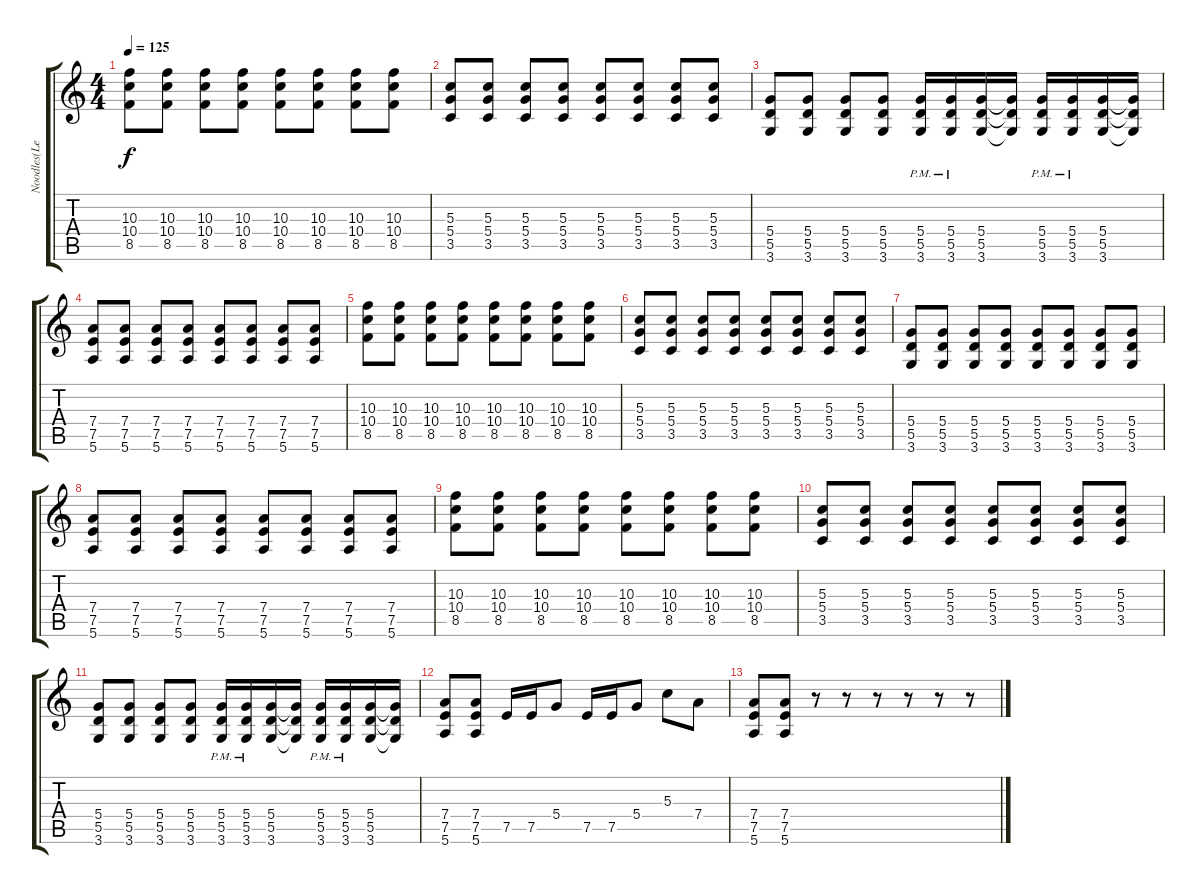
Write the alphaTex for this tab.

\track ("Noodles(Lead Guitar)" "Noodles(Le") {instrument distortionguitar}
\staff {score tabs}
\tuning (E4 B3 G3 D3 A2 E2) {hide}
\ts (4 4)
\tempo 125
\clef g2
\ks c
(10.3 10.4 8.5).8{dy f} (10.3 10.4 8.5).8 (10.3 10.4 8.5).8 (10.3 10.4 8.5).8 (10.3 10.4 8.5).8 (10.3 10.4 8.5).8 (10.3 10.4 8.5).8 (10.3 10.4 8.5).8 |
(5.3 5.4 3.5).8 (5.3 5.4 3.5).8 (5.3 5.4 3.5).8 (5.3 5.4 3.5).8 (5.3 5.4 3.5).8 (5.3 5.4 3.5).8 (5.3 5.4 3.5).8 (5.3 5.4 3.5).8 |
(5.4 5.5 3.6).8 (5.4 5.5 3.6).8 (5.4 5.5 3.6).8 (5.4 5.5 3.6).8 (5.4{pm} 5.5{pm} 3.6{pm}).16 (5.4{pm} 5.5{pm} 3.6{pm}).16 (5.4 5.5 3.6).16 (5.4{t} 5.5{t} 3.6{t}).16 (5.4{pm} 5.5{pm} 3.6{pm}).16 (5.4{pm} 5.5{pm} 3.6{pm}).16 (5.4 5.5 3.6).16 (5.4{t} 5.5{t} 3.6{t}).16 |
(7.4 7.5 5.6).8 (7.4 7.5 5.6).8 (7.4 7.5 5.6).8 (7.4 7.5 5.6).8 (7.4 7.5 5.6).8 (7.4 7.5 5.6).8 (7.4 7.5 5.6).8 (7.4 7.5 5.6).8 |
(10.3 10.4 8.5).8 (10.3 10.4 8.5).8 (10.3 10.4 8.5).8 (10.3 10.4 8.5).8 (10.3 10.4 8.5).8 (10.3 10.4 8.5).8 (10.3 10.4 8.5).8 (10.3 10.4 8.5).8 |
(5.3 5.4 3.5).8 (5.3 5.4 3.5).8 (5.3 5.4 3.5).8 (5.3 5.4 3.5).8 (5.3 5.4 3.5).8 (5.3 5.4 3.5).8 (5.3 5.4 3.5).8 (5.3 5.4 3.5).8 |
(5.4 5.5 3.6).8 (5.4 5.5 3.6).8 (5.4 5.5 3.6).8 (5.4 5.5 3.6).8 (5.4 5.5 3.6).8 (5.4 5.5 3.6).8 (5.4 5.5 3.6).8 (5.4 5.5 3.6).8 |
(7.4 7.5 5.6).8 (7.4 7.5 5.6).8 (7.4 7.5 5.6).8 (7.4 7.5 5.6).8 (7.4 7.5 5.6).8 (7.4 7.5 5.6).8 (7.4 7.5 5.6).8 (7.4 7.5 5.6).8 |
(10.3 10.4 8.5).8 (10.3 10.4 8.5).8 (10.3 10.4 8.5).8 (10.3 10.4 8.5).8 (10.3 10.4 8.5).8 (10.3 10.4 8.5).8 (10.3 10.4 8.5).8 (10.3 10.4 8.5).8 |
(5.3 5.4 3.5).8 (5.3 5.4 3.5).8 (5.3 5.4 3.5).8 (5.3 5.4 3.5).8 (5.3 5.4 3.5).8 (5.3 5.4 3.5).8 (5.3 5.4 3.5).8 (5.3 5.4 3.5).8 |
(5.4 5.5 3.6).8 (5.4 5.5 3.6).8 (5.4 5.5 3.6).8 (5.4 5.5 3.6).8 (5.4{pm} 5.5{pm} 3.6{pm}).16 (5.4{pm} 5.5{pm} 3.6{pm}).16 (5.4 5.5 3.6).16 (5.4{t} 5.5{t} 3.6{t}).16 (5.4{pm} 5.5{pm} 3.6{pm}).16 (5.4{pm} 5.5{pm} 3.6{pm}).16 (5.4 5.5 3.6).16 (5.4{t} 5.5{t} 3.6{t}).16 |
(7.4 7.5 5.6).8 (7.4 7.5 5.6).8 7.5.16 7.5.16 5.4.8 7.5.16 7.5.16 5.4.8 5.3.8 7.4.8 |
(7.4 7.5 5.6).8 (7.4 7.5 5.6).8 r.8 r.8 r.8 r.8 r.8 r.8
